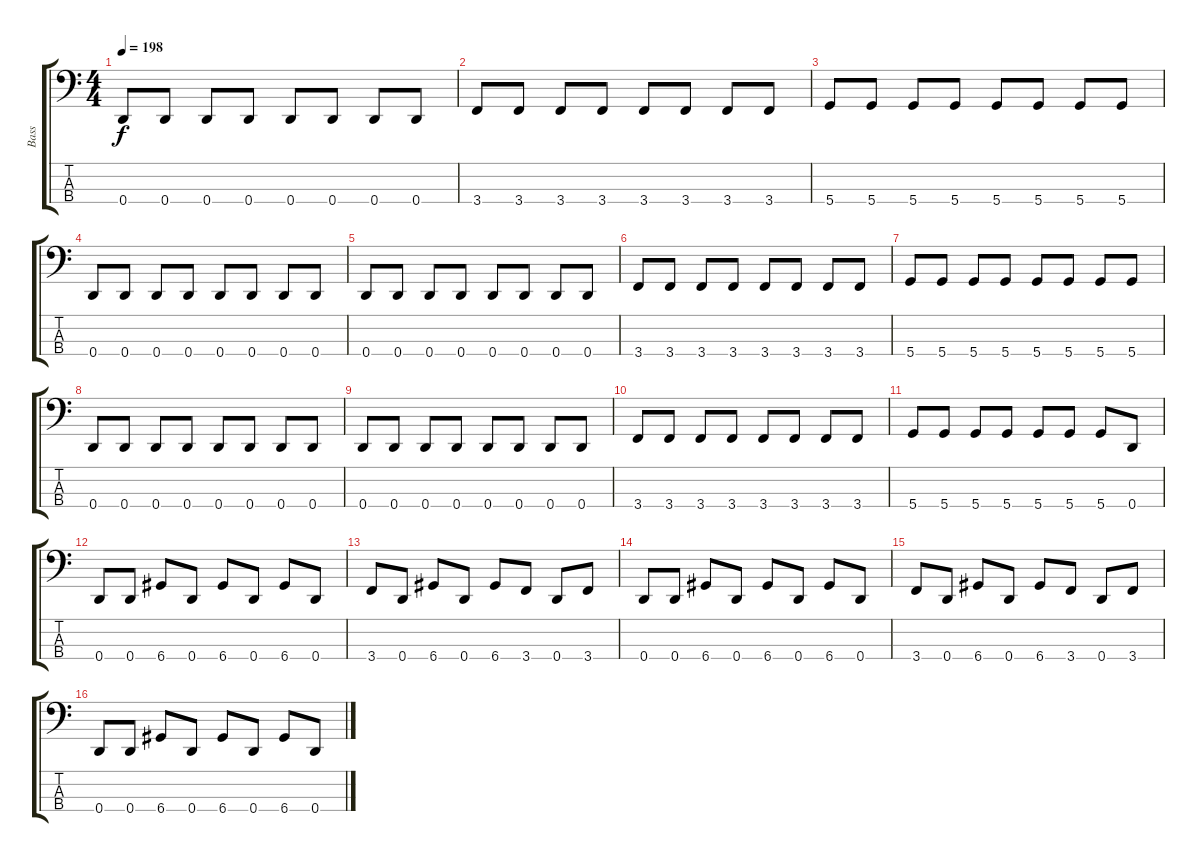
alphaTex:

\track ("Bass" "Bass") {instrument electricbasspick}
\staff {score tabs}
\tuning (G2 D2 A1 D1) {hide}
\ts (4 4)
\tempo 198
\clef f4
\ks c
0.4.8{dy f} 0.4.8 0.4.8 0.4.8 0.4.8 0.4.8 0.4.8 0.4.8 |
3.4.8 3.4.8 3.4.8 3.4.8 3.4.8 3.4.8 3.4.8 3.4.8 |
5.4.8 5.4.8 5.4.8 5.4.8 5.4.8 5.4.8 5.4.8 5.4.8 |
0.4.8 0.4.8 0.4.8 0.4.8 0.4.8 0.4.8 0.4.8 0.4.8 |
0.4.8 0.4.8 0.4.8 0.4.8 0.4.8 0.4.8 0.4.8 0.4.8 |
3.4.8 3.4.8 3.4.8 3.4.8 3.4.8 3.4.8 3.4.8 3.4.8 |
5.4.8 5.4.8 5.4.8 5.4.8 5.4.8 5.4.8 5.4.8 5.4.8 |
0.4.8 0.4.8 0.4.8 0.4.8 0.4.8 0.4.8 0.4.8 0.4.8 |
0.4.8 0.4.8 0.4.8 0.4.8 0.4.8 0.4.8 0.4.8 0.4.8 |
3.4.8 3.4.8 3.4.8 3.4.8 3.4.8 3.4.8 3.4.8 3.4.8 |
5.4.8 5.4.8 5.4.8 5.4.8 5.4.8 5.4.8 5.4.8 0.4.8 |
0.4.8 0.4.8 6.4.8 0.4.8 6.4.8 0.4.8 6.4.8 0.4.8 |
3.4.8 0.4.8 6.4.8 0.4.8 6.4.8 3.4.8 0.4.8 3.4.8 |
0.4.8 0.4.8 6.4.8 0.4.8 6.4.8 0.4.8 6.4.8 0.4.8 |
3.4.8 0.4.8 6.4.8 0.4.8 6.4.8 3.4.8 0.4.8 3.4.8 |
0.4.8 0.4.8 6.4.8 0.4.8 6.4.8 0.4.8 6.4.8 0.4.8
